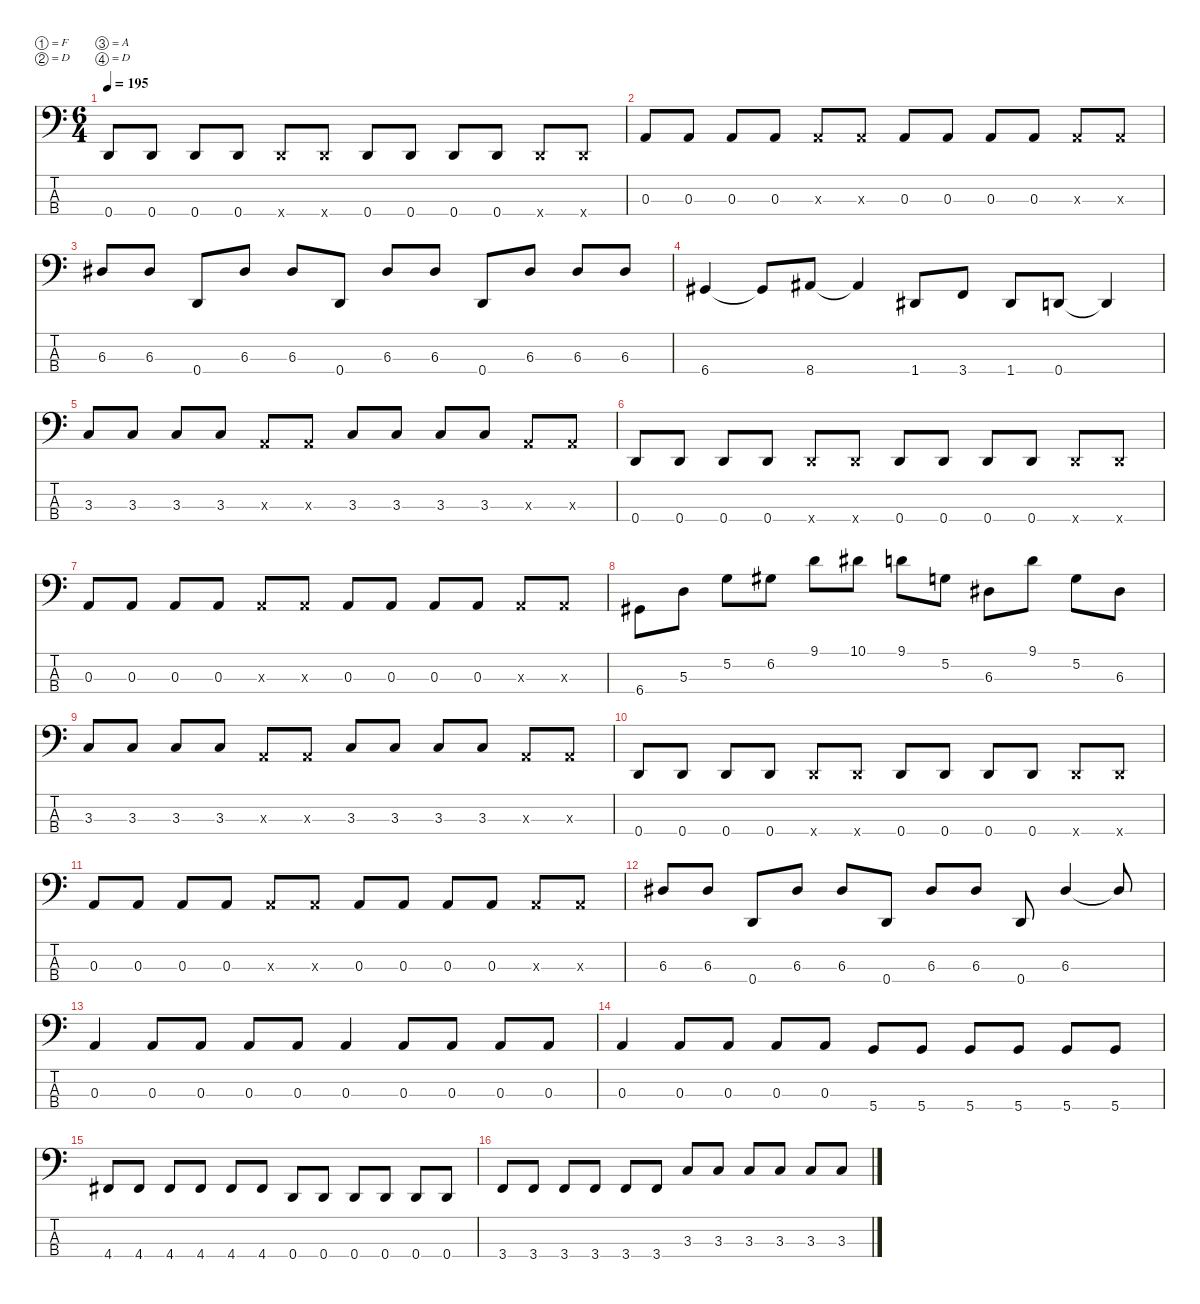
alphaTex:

\defaultSystemsLayout 4
\hideDynamics
\bracketExtendMode nobrackets
\singleTrackTrackNamePolicy hidden
\multiTrackTrackNamePolicy hidden
\firstSystemTrackNameMode fullname
\firstSystemTrackNameOrientation horizontal
\otherSystemsTrackNameOrientation horizontal
\track ("Bass" "el.bs.") {instrument electricbassfinger}
\staff {score tabs}
\tuning (F2 D2 A1 D1)
\ts (6 4)
\tempo 195
\clef f4
\ks c
0.4.8{dy f beam Up} 0.4.8{beam Up} 0.4.8{beam Up} 0.4.8{beam Up} 0.4{x}.8{beam Up} 0.4{x}.8{beam Up} 0.4.8{beam Up} 0.4.8{beam Up} 0.4.8{beam Up} 0.4.8{beam Up} 0.4{x}.8{beam Up} 0.4{x}.8{beam Up} |
0.3.8{beam Up} 0.3.8{beam Up} 0.3.8{beam Up} 0.3.8{beam Up} 0.3{x}.8{beam Up} 0.3{x}.8{beam Up} 0.3.8{beam Up} 0.3.8{beam Up} 0.3.8{beam Up} 0.3.8{beam Up} 0.3{x}.8{beam Up} 0.3{x}.8{beam Up} |
6.3{acc #}.8{beam Up} 6.3{acc #}.8{beam Up} 0.4.8{beam Up} 6.3{acc #}.8{beam Up} 6.3{acc #}.8{beam Up} 0.4.8{beam Up} 6.3{acc #}.8{beam Up} 6.3{acc #}.8{beam Up} 0.4.8{beam Up} 6.3{acc #}.8{beam Up} 6.3{acc #}.8{beam Up} 6.3{acc #}.8{beam Up} |
6.4{acc #}.4{beam Up} 6.4{t acc #}.8{beam Up} 8.4{acc #}.8{beam Up} 8.4{t acc #}.4{beam Up} 1.4{acc #}.8{beam Up} 3.4.8{beam Up} 1.4{acc #}.8{beam Up} 0.4.8{beam Up} 0.4{t}.4{beam Up} |
3.3.8{beam Up} 3.3.8{beam Up} 3.3.8{beam Up} 3.3.8{beam Up} 0.3{x}.8{beam Up} 0.3{x}.8{beam Up} 3.3.8{beam Up} 3.3.8{beam Up} 3.3.8{beam Up} 3.3.8{beam Up} 0.3{x}.8{beam Up} 0.3{x}.8{beam Up} |
0.4.8{beam Up} 0.4.8{beam Up} 0.4.8{beam Up} 0.4.8{beam Up} 0.4{x}.8{beam Up} 0.4{x}.8{beam Up} 0.4.8{beam Up} 0.4.8{beam Up} 0.4.8{beam Up} 0.4.8{beam Up} 0.4{x}.8{beam Up} 0.4{x}.8{beam Up} |
0.3.8{beam Up} 0.3.8{beam Up} 0.3.8{beam Up} 0.3.8{beam Up} 0.3{x}.8{beam Up} 0.3{x}.8{beam Up} 0.3.8{beam Up} 0.3.8{beam Up} 0.3.8{beam Up} 0.3.8{beam Up} 0.3{x}.8{beam Up} 0.3{x}.8{beam Up} |
6.4{acc #}.8{beam Down} 5.3.8{beam Down} 5.2.8{beam Down} 6.2{acc #}.8{beam Down} 9.1.8{beam Down} 10.1{acc #}.8{beam Down} 9.1.8{beam Down} 5.2.8{beam Down} 6.3{acc #}.8{beam Down} 9.1.8{beam Down} 5.2.8{beam Down} 6.3{acc #}.8{beam Down} |
3.3.8{beam Up} 3.3.8{beam Up} 3.3.8{beam Up} 3.3.8{beam Up} 0.3{x}.8{beam Up} 0.3{x}.8{beam Up} 3.3.8{beam Up} 3.3.8{beam Up} 3.3.8{beam Up} 3.3.8{beam Up} 0.3{x}.8{beam Up} 0.3{x}.8{beam Up} |
0.4.8{beam Up} 0.4.8{beam Up} 0.4.8{beam Up} 0.4.8{beam Up} 0.4{x}.8{beam Up} 0.4{x}.8{beam Up} 0.4.8{beam Up} 0.4.8{beam Up} 0.4.8{beam Up} 0.4.8{beam Up} 0.4{x}.8{beam Up} 0.4{x}.8{beam Up} |
0.3.8{beam Up} 0.3.8{beam Up} 0.3.8{beam Up} 0.3.8{beam Up} 0.3{x}.8{beam Up} 0.3{x}.8{beam Up} 0.3.8{beam Up} 0.3.8{beam Up} 0.3.8{beam Up} 0.3.8{beam Up} 0.3{x}.8{beam Up} 0.3{x}.8{beam Up} |
6.3{acc #}.8{beam Up} 6.3{acc #}.8{beam Up} 0.4.8{beam Up} 6.3{acc #}.8{beam Up} 6.3{acc #}.8{beam Up} 0.4.8{beam Up} 6.3{acc #}.8{beam Up} 6.3{acc #}.8{beam Up} 0.4.8{beam Up} 6.3{acc #}.4{beam Up} 6.3{t acc #}.8{beam Up} |
0.3.4{dy fff beam Up} 0.3.8{beam Up} 0.3.8{beam Up} 0.3.8{beam Up} 0.3.8{beam Up} 0.3.4{beam Up} 0.3.8{beam Up} 0.3.8{beam Up} 0.3.8{beam Up} 0.3.8{beam Up} |
0.3.4{beam Up} 0.3.8{beam Up} 0.3.8{beam Up} 0.3.8{beam Up} 0.3.8{beam Up} 5.4.8{beam Up} 5.4.8{beam Up} 5.4.8{beam Up} 5.4.8{beam Up} 5.4.8{beam Up} 5.4.8{beam Up} |
4.4{acc #}.8{beam Up} 4.4{acc #}.8{beam Up} 4.4{acc #}.8{beam Up} 4.4{acc #}.8{beam Up} 4.4{acc #}.8{beam Up} 4.4{acc #}.8{beam Up} 0.4.8{beam Up} 0.4.8{beam Up} 0.4.8{beam Up} 0.4.8{beam Up} 0.4.8{beam Up} 0.4.8{beam Up} |
3.4.8{beam Up} 3.4.8{beam Up} 3.4.8{beam Up} 3.4.8{beam Up} 3.4.8{beam Up} 3.4.8{beam Up} 3.3.8{beam Up} 3.3.8{beam Up} 3.3.8{beam Up} 3.3.8{beam Up} 3.3.8{beam Up} 3.3.8{beam Up}
